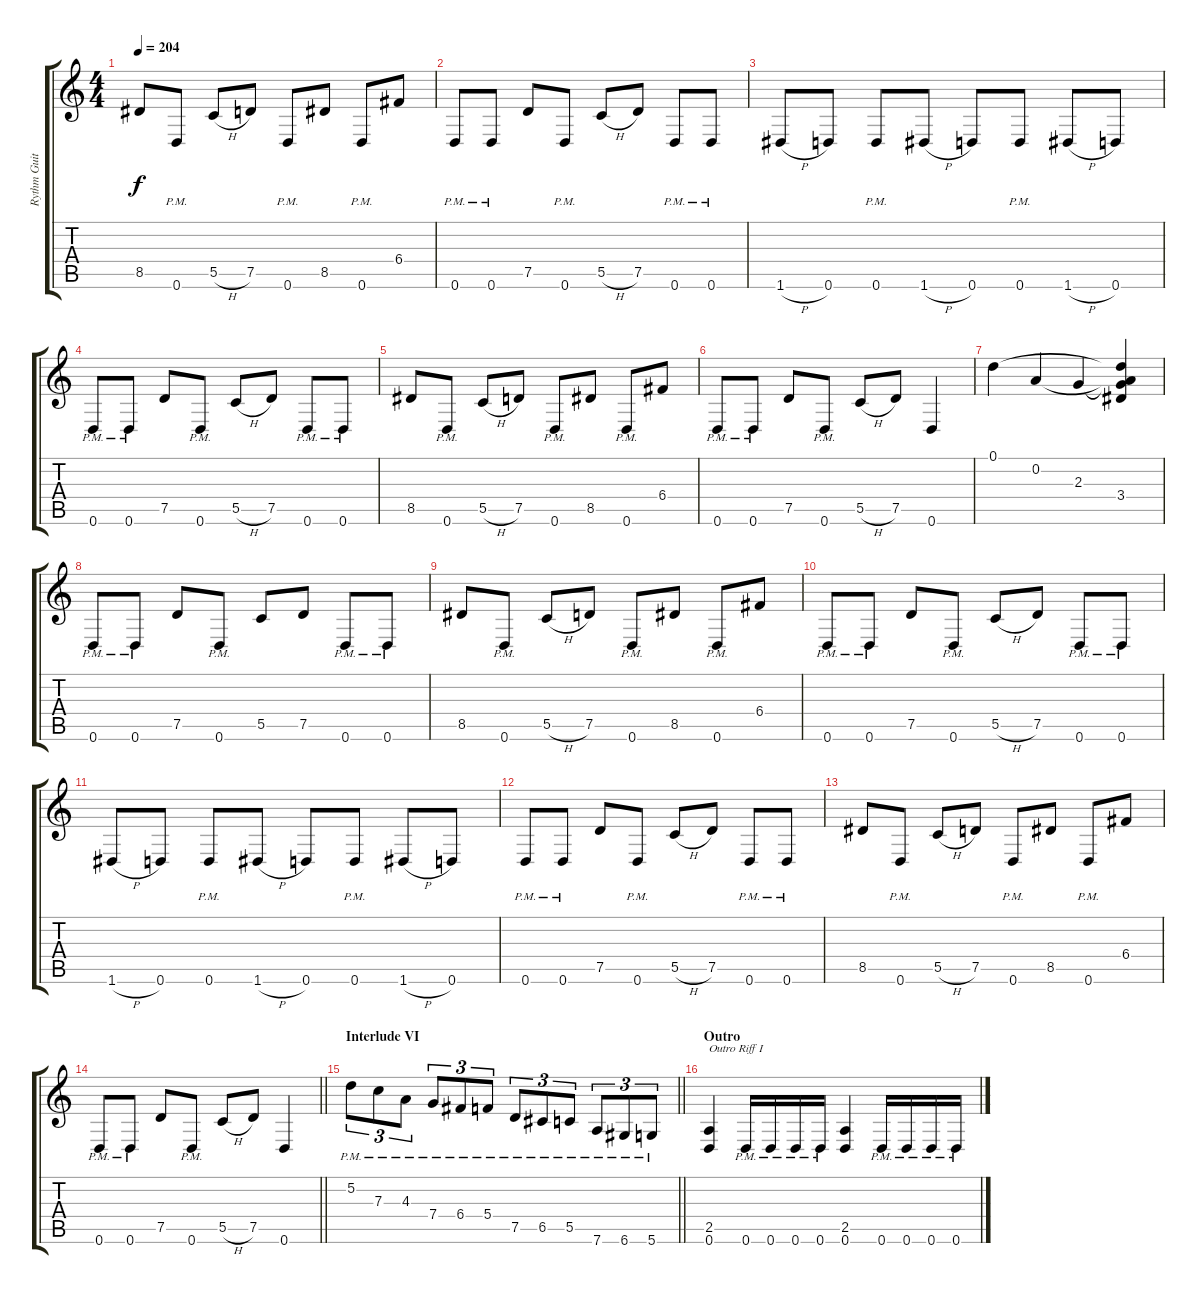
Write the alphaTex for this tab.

\track ("Rythm Guitar I" "Rythm Guit") {instrument distortionguitar}
\staff {score tabs}
\tuning (D4 A3 F3 C3 G2 D2) {hide}
\ts (4 4)
\tempo 204
\clef g2
\ks c
8.5.8{dy f} 0.6{pm}.8 5.5{h}.8 7.5.8 0.6{pm}.8 8.5.8 0.6{pm}.8 6.4.8 |
0.6{pm}.8 0.6{pm}.8 7.5.8 0.6{pm}.8 5.5{h}.8 7.5.8 0.6{pm}.8 0.6{pm}.8 |
1.6{h}.8 0.6.8 0.6{pm}.8 1.6{h}.8 0.6.8 0.6{pm}.8 1.6{h}.8 0.6.8 |
0.6{pm}.8 0.6{pm}.8 7.5.8 0.6{pm}.8 5.5{h}.8 7.5.8 0.6{pm}.8 0.6{pm}.8 |
8.5.8 0.6{pm}.8 5.5{h}.8 7.5.8 0.6{pm}.8 8.5.8 0.6{pm}.8 6.4.8 |
0.6{pm}.8 0.6{pm}.8 7.5.8 0.6{pm}.8 5.5{h}.8 7.5.8 0.6.4 |
0.1.4 0.2.4 2.3.4 (0.1{t} 0.2{t} 2.3{t} 3.4).4 |
0.6{pm}.8 0.6{pm}.8 7.5.8 0.6{pm}.8 5.5.8 7.5.8 0.6{pm}.8 0.6{pm}.8 |
8.5.8 0.6{pm}.8 5.5{h}.8 7.5.8 0.6{pm}.8 8.5.8 0.6{pm}.8 6.4.8 |
0.6{pm}.8 0.6{pm}.8 7.5.8 0.6{pm}.8 5.5{h}.8 7.5.8 0.6{pm}.8 0.6{pm}.8 |
1.6{h}.8 0.6.8 0.6{pm}.8 1.6{h}.8 0.6.8 0.6{pm}.8 1.6{h}.8 0.6.8 |
0.6{pm}.8 0.6{pm}.8 7.5.8 0.6{pm}.8 5.5{h}.8 7.5.8 0.6{pm}.8 0.6{pm}.8 |
8.5.8 0.6{pm}.8 5.5{h}.8 7.5.8 0.6{pm}.8 8.5.8 0.6{pm}.8 6.4.8 |
\barLineRight lightlight
0.6{pm}.8 0.6{pm}.8 7.5.8 0.6{pm}.8 5.5{h}.8 7.5.8 0.6.4 |
\section ("" "Interlude VI")
\barLineRight lightlight
5.2{pm}.8{tu (3 2) volume 16} 7.3{pm}.8{tu (3 2)} 4.3{pm}.8{tu (3 2)} 7.4{pm}.8{tu (3 2)} 6.4{pm}.8{tu (3 2)} 5.4{pm}.8{tu (3 2)} 7.5{pm}.8{tu (3 2)} 6.5{pm}.8{tu (3 2)} 5.5{pm}.8{tu (3 2)} 7.6{pm}.8{tu (3 2)} 6.6{pm}.8{tu (3 2)} 5.6{pm}.8{tu (3 2)} |
\section ("" "Outro")
(2.5 0.6).4{txt "Outro Riff I" volume 13} 0.6{pm}.16 0.6{pm}.16 0.6{pm}.16 0.6{pm}.16 (2.5 0.6).4 0.6{pm}.16 0.6{pm}.16 0.6{pm}.16 0.6{pm}.16
